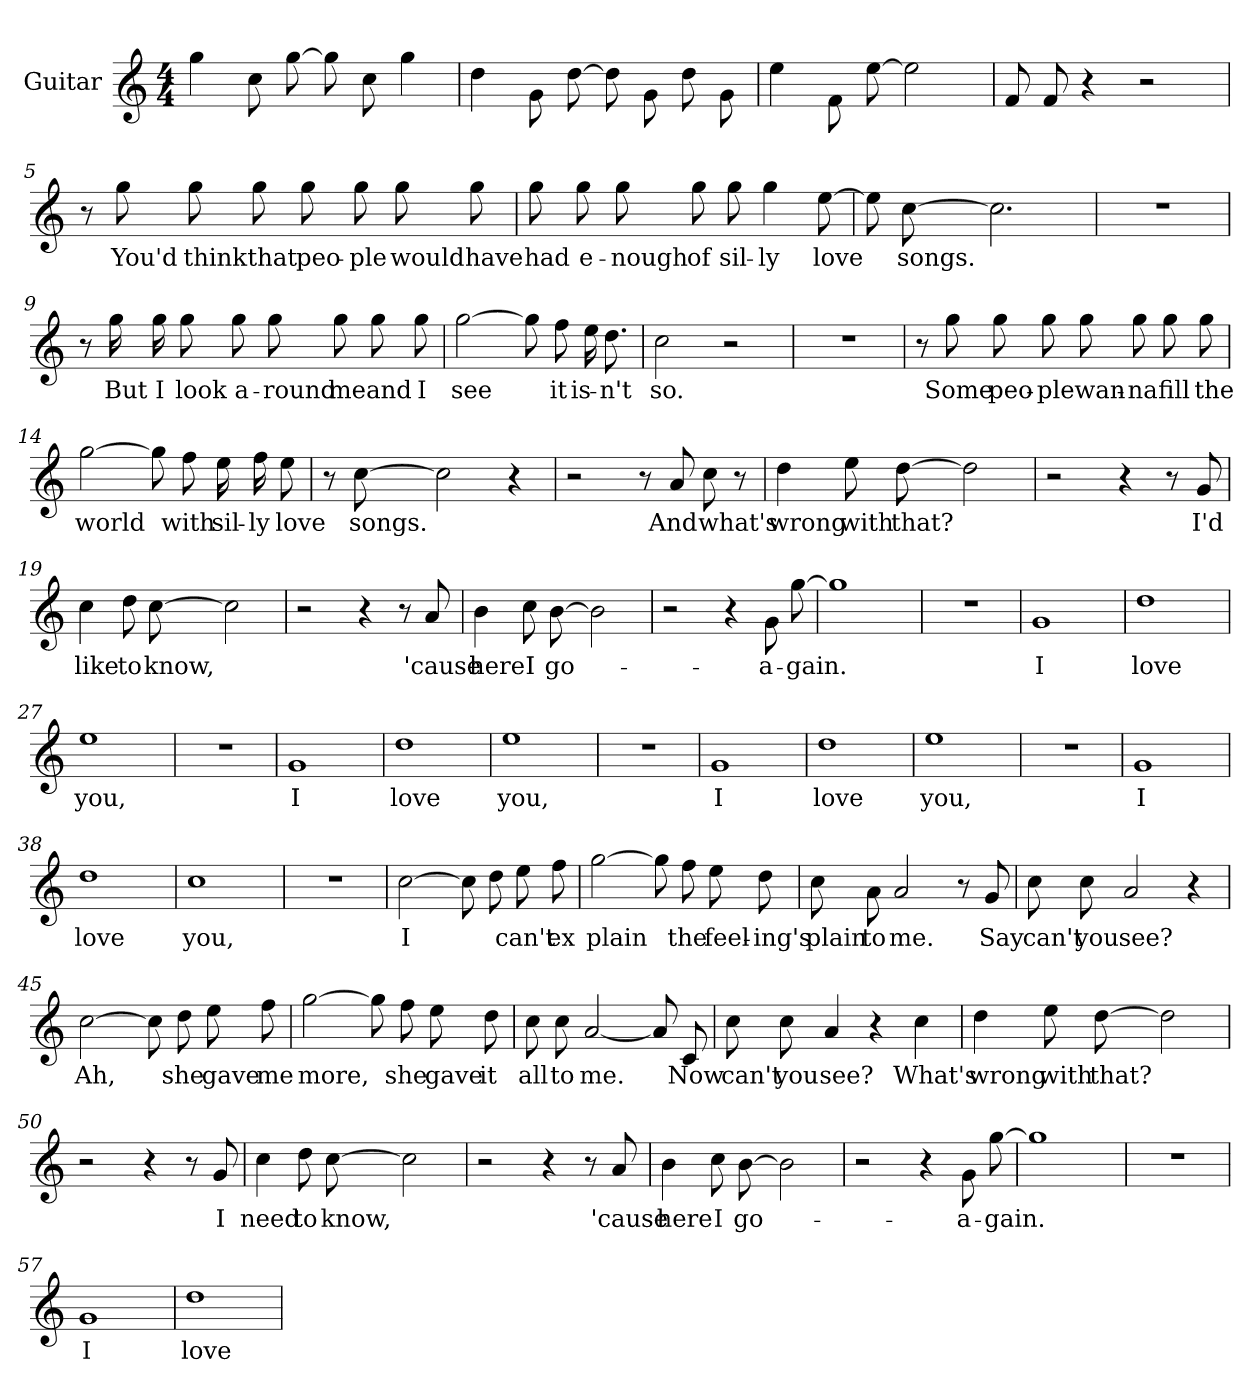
**kern	**text
*part1	*part1
*staff1	*staff1
*I"Guitar	*
*I'Guit.	*
*clefG2	*
*k[]	*
*M4/4	*
=1	=1
4gg\	.
8cc\L	.
[>8gg\	.
8gg\L]	.
8cc\	.
4gg\	.
=2	=2
4dd\	.
8g\L	.
[>8dd\	.
8dd\L]	.
8g\	.
8dd\L	.
8g\	.
=3	=3
4ee\	.
8f\L	.
[>8ee\	.
2ee\]	.
=4	=4
8f/L	.
8f/	.
4r	.
2r	.
!!LO:LB:g=z
=5	=5
8r	.
8gg\	You'd
8gg\L	think
8gg\	that
8gg\L	peo-
8gg\	ple
8gg\L	would
8gg\	have
=6	=6
8gg\L	had
8gg\	e-
8gg\L	nough
8gg\	of
8gg\	sil-
4gg\	ly
[>8ee\	love
=7	=7
8ee\L]	.
[>8cc\	songs.
2.cc\]	.
!!LO:LB:g=z
=8	=8
1r	.
=9	=9
8r	.
16gg\LL	But
16gg\J	I
8gg\L	look
8gg\	a-
8gg\L	round
8gg\	me
8gg\L	and
8gg\	I
=10	=10
[>2gg\	see
8gg\L]	.
8ff\	it
16ee\LL	is-
8.dd\	n't
=11	=11
2cc\	so.
2r	.
=12	=12
1r	.
!!LO:LB:g=z
=13	=13
8r	.
8gg\	Some
8gg\L	peo-
8gg\	ple
8gg\L	wan-
8gg\	na
8gg\L	fill
8gg\	the
=14	=14
[>2gg\	world
8gg\L]	.
8ff\	with
16ee\LL	sil-
16ff\J	ly
8ee\	love
=15	=15
8r	.
[>8cc\	songs.
2cc\]	.
4r	.
!!LO:LB:g=z
=16	=16
2r	.
8r	.
8a/	And
8cc\	what's
8r	.
=17	=17
4dd\	wrong
8ee\L	with
[>8dd\	that?
2dd\]	.
=18	=18
2r	.
4r	.
8r	.
8g/	I'd
=19	=19
4cc\	like
8dd\L	to
[>8cc\	know,
2cc\]	.
=20	=20
2r	.
4r	.
8r	.
8a/	'cause
!!LO:LB:g=z
=21	=21
4b\	here
8cc\L	I
[>8b\	go-
2b\]	.
=22	=22
2r	.
4r	.
8g\L	a-
[>8gg\	gain.
=23	=23
1gg]	.
=24	=24
1r	.
=25	=25
1g	I
=26	=26
1dd	love
=27	=27
1ee	you,
=28	=28
1r	.
!!LO:LB:g=z
=29	=29
1g	I
=30	=30
1dd	love
=31	=31
1ee	you,
=32	=32
1r	.
=33	=33
1g	I
=34	=34
1dd	love
=35	=35
1ee	you,
=36	=36
1r	.
=37	=37
1g	I
!!LO:LB:g=z
=38	=38
1dd	love
=39	=39
1cc	you,
=40	=40
1r	.
=41	=41
[>2cc\	I
8cc\L]	.
8dd\	.
8ee\L	can't
8ff\	ex
=42	=42
[>2gg\	plain
8gg\L]	.
8ff\	the
8ee\L	feel-
8dd\	ing's
=43	=43
8cc\L	plain
8a\	to
2a/	me.
8r	.
8g/	Say
!!LO:LB:g=z
=44	=44
8cc\L	can't
8cc\	you
2a/	see?
4r	.
=45	=45
[>2cc\	Ah,
8cc\L]	.
8dd\	she
8ee\L	gave
8ff\	me
=46	=46
[>2gg\	more,
8gg\L]	.
8ff\	she
8ee\L	gave
8dd\	it
=47	=47
8cc\L	all
8cc\	to
[<2a/	me.
8a/L]	.
8c/	Now
!!LO:PB:g=z
=48	=48
8cc\L	can't
8cc\	you
4a/	see?
4r	.
4cc\	What's
=49	=49
4dd\	wrong
8ee\L	with
[>8dd\	that?
2dd\]	.
=50	=50
2r	.
4r	.
8r	.
8g/	I
=51	=51
4cc\	need
8dd\L	to
[>8cc\	know,
2cc\]	.
!!LO:LB:g=z
=52	=52
2r	.
4r	.
8r	.
8a/	'cause
=53	=53
4b\	here
8cc\L	I
[>8b\	go-
2b\]	.
=54	=54
2r	.
4r	.
8g\L	a-
[>8gg\	gain.
=55	=55
1gg]	.
=56	=56
1r	.
=57	=57
1g	I
=58	=58
1dd	love
=	=
*-	*-
